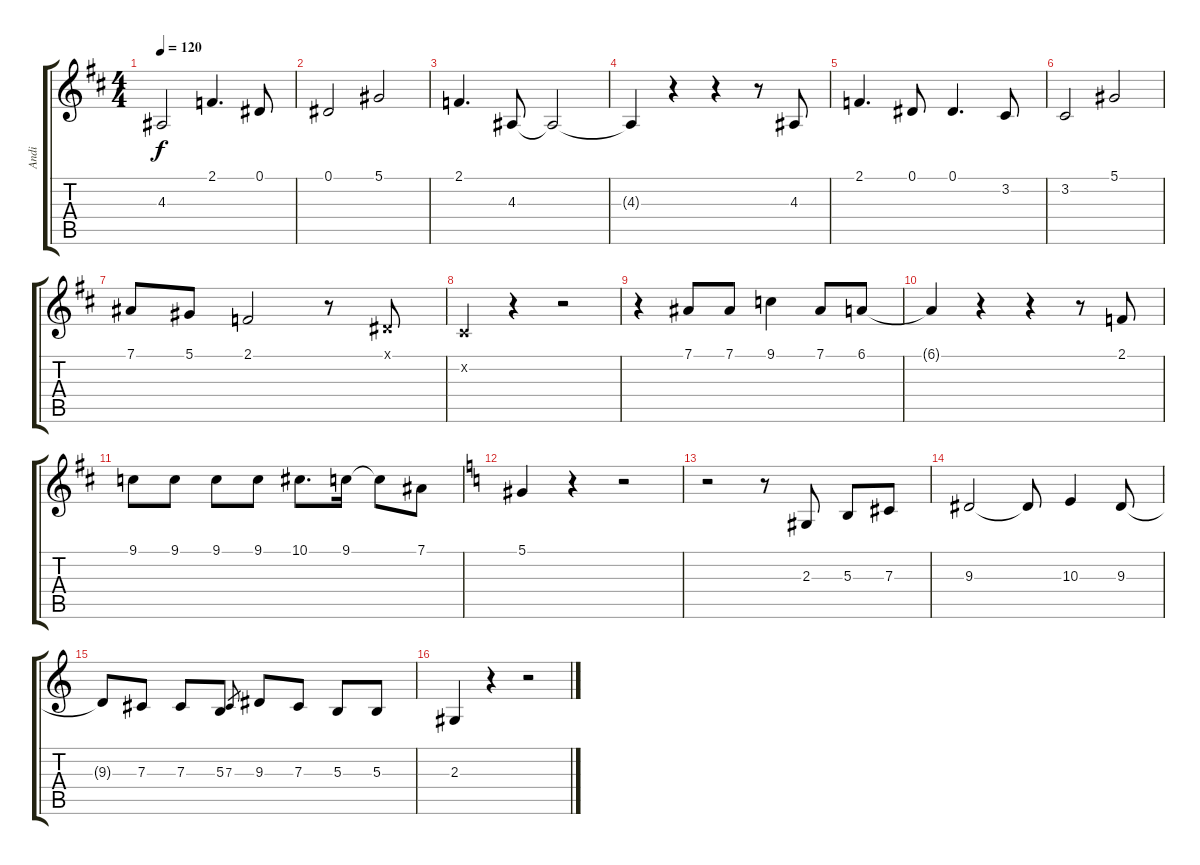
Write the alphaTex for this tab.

\track ("Andi" "Andi") {instrument lead1square}
\staff {score tabs}
\tuning (Eb4 Bb3 Gb3 Db3 Ab2 Eb2) {hide}
\ts (4 4)
\tempo 120
\clef g2
\ks bminor
4.3.2{dy f} 2.1.4{d} 0.1.8 |
0.1.2 5.1.2 |
2.1.4{d} 4.3.8 4.3{t}.2 |
4.3{t}.4 r.4 r.4 r.8 4.3.8 |
2.1.4{d} 0.1.8 0.1.4{d} 3.2.8 |
3.2.2 5.1.2 |
7.1.8 5.1.8 2.1.2 r.8 0.1{x}.8 |
3.2{x}.4 r.4 r.2 |
r.4 7.1.8 7.1.8 9.1.4 7.1.8 6.1.8 |
6.1{t}.4 r.4 r.4 r.8 2.1.8 |
9.1.8 9.1.8 9.1.8 9.1.8 10.1.8{d} 9.1.16 9.1{t}.8 7.1.8 |
\ks aminor
5.1.4 r.4 r.2 |
r.2 r.8 2.3.8 5.3.8 7.3.8 |
9.3.2 9.3{t}.8 10.3.4 9.3.8 |
9.3{t}.8 7.3.8 7.3.8 5.3.8 7.3.8{gr} 9.3.8 7.3.8 5.3.8 5.3.8 |
2.3.4 r.4 r.2
